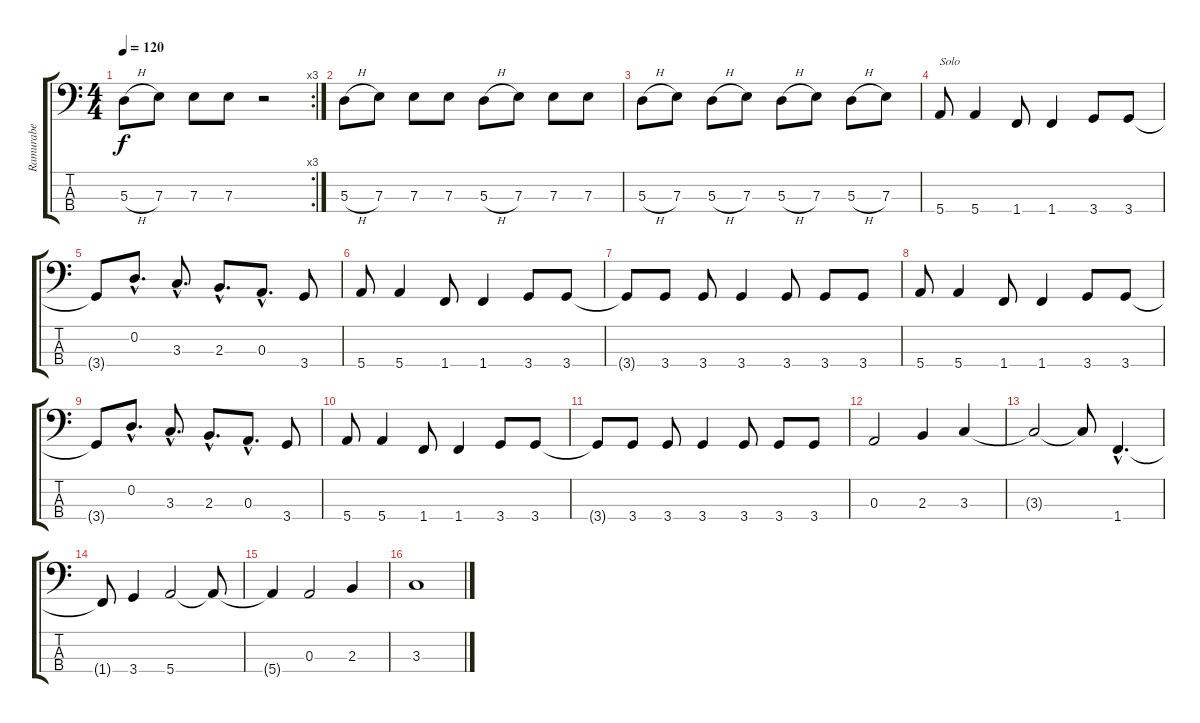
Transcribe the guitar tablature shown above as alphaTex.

\track ("Ramurabe" "Ramurabe") {instrument electricbassfinger}
\staff {score tabs}
\tuning (G2 D2 A1 E1) {hide}
\rc 3
\ts (4 4)
\tempo 120
\clef f4
\ks c
5.3{h}.8{dy f} 7.3.8 7.3.8 7.3.8 r.2 |
5.3{h}.8 7.3.8 7.3.8 7.3.8 5.3{h}.8 7.3.8 7.3.8 7.3.8 |
5.3{h}.8 7.3.8 5.3{h}.8 7.3.8 5.3{h}.8 7.3.8 5.3{h}.8 7.3.8 |
5.4.8{txt "Solo"} 5.4.4 1.4.8 1.4.4 3.4.8 3.4.8 |
3.4{t}.8 0.2{hac}.8{d} 3.3{hac}.8{d} 2.3{hac}.8{d} 0.3{hac}.8{d} 3.4.8 |
5.4.8 5.4.4 1.4.8 1.4.4 3.4.8 3.4.8 |
3.4{t}.8 3.4.8 3.4.8 3.4.4 3.4.8 3.4.8 3.4.8 |
5.4.8 5.4.4 1.4.8 1.4.4 3.4.8 3.4.8 |
3.4{t}.8 0.2{hac}.8{d} 3.3{hac}.8{d} 2.3{hac}.8{d} 0.3{hac}.8{d} 3.4.8 |
5.4.8 5.4.4 1.4.8 1.4.4 3.4.8 3.4.8 |
3.4{t}.8 3.4.8 3.4.8 3.4.4 3.4.8 3.4.8 3.4.8 |
0.3.2 2.3.4 3.3.4 |
3.3{t}.2 3.3{t}.8 1.4{hac}.4{d} |
1.4{t}.8 3.4.4 5.4.2 5.4{t}.8 |
5.4{t}.4 0.3.2 2.3.4 |
3.3.1
